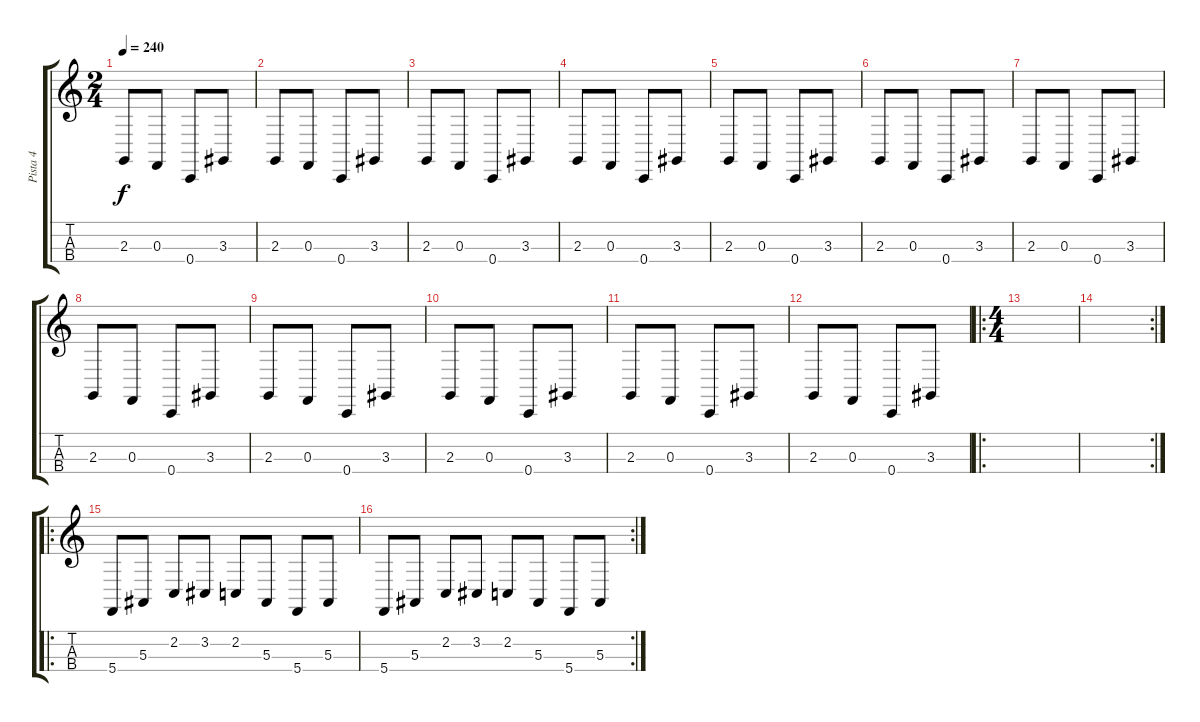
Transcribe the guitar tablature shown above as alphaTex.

\track ("Pista 4" "Pista 4") {instrument cello}
\staff {score tabs}
\tuning (Eb3 Bb2 F2 C2) {hide}
\ts (2 4)
\tempo 240
\clef g2
\ks c
2.3.8{dy f} 0.3.8 0.4.8 3.3.8 |
2.3.8 0.3.8 0.4.8 3.3.8 |
2.3.8 0.3.8 0.4.8 3.3.8 |
2.3.8 0.3.8 0.4.8 3.3.8 |
2.3.8 0.3.8 0.4.8 3.3.8 |
2.3.8 0.3.8 0.4.8 3.3.8 |
2.3.8 0.3.8 0.4.8 3.3.8 |
2.3.8 0.3.8 0.4.8 3.3.8 |
2.3.8 0.3.8 0.4.8 3.3.8 |
2.3.8 0.3.8 0.4.8 3.3.8 |
2.3.8 0.3.8 0.4.8 3.3.8 |
2.3.8 0.3.8 0.4.8 3.3.8 |
\ro
\ts (4 4)
|
\rc 2
|
\ro
5.4.8 5.3.8 2.2.8 3.2.8 2.2.8 5.3.8 5.4.8 5.3.8 |
\rc 2
5.4.8 5.3.8 2.2.8 3.2.8 2.2.8 5.3.8 5.4.8 5.3.8
